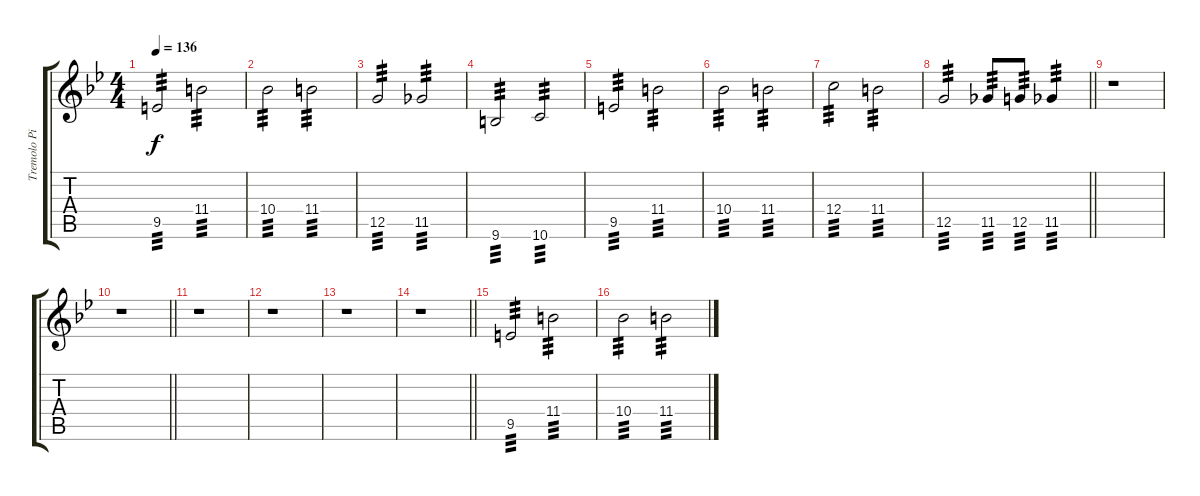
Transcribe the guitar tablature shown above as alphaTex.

\track ("Tremolo Picking" "Tremolo Pi") {instrument distortionguitar}
\staff {score tabs}
\tuning (D4 A3 F3 C3 G2 D2) {hide}
\ts (4 4)
\tempo 136
\clef g2
\ks bb
9.5.2{tp 3 dy f} 11.4.2{tp 3} |
10.4.2{tp 3} 11.4.2{tp 3} |
12.5.2{tp 3} 11.5.2{tp 3} |
9.6.2{tp 3} 10.6.2{tp 3} |
9.5.2{tp 3} 11.4.2{tp 3} |
10.4.2{tp 3} 11.4.2{tp 3} |
12.4.2{tp 3} 11.4.2{tp 3} |
\barLineRight lightlight
12.5.2{tp 3} 11.5.8{tp 3} 12.5.8{tp 3} 11.5.4{tp 3} |
r.1 |
\barLineRight lightlight
r.1 |
r.1 |
r.1 |
r.1 |
\barLineRight lightlight
r.1 |
9.5.2{tp 3} 11.4.2{tp 3} |
10.4.2{tp 3} 11.4.2{tp 3}
